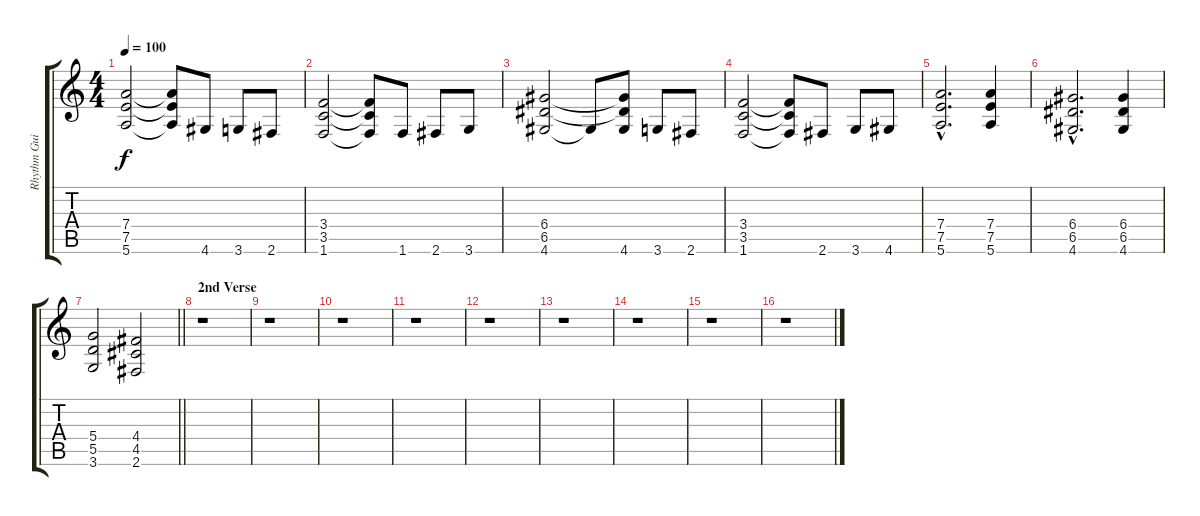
\track ("Rhythm Guitar (left)" "Rhythm Gui") {instrument overdrivenguitar}
\staff {score tabs}
\tuning (E4 B3 G3 D3 A2 E2) {hide}
\ts (4 4)
\tempo 100
\clef g2
\ks c
(7.4 7.5 5.6).2{dy f} (7.4{t} 7.5{t} 5.6{t}).8 4.6.8 3.6.8 2.6.8 |
(3.4 3.5 1.6).2 (3.4{t} 3.5{t} 1.6{t}).8 1.6.8 2.6.8 3.6.8 |
(6.4 6.5 4.6).2 4.6{t}.8 (6.4{t} 6.5{t} 4.6).8 3.6.8 2.6.8 |
(3.4 3.5 1.6).2 (3.4{t} 3.5{t} 1.6{t}).8 2.6.8 3.6.8 4.6.8 |
(7.4{hac} 7.5{hac} 5.6{hac}).2{d} (7.4 7.5 5.6).4 |
(6.4{hac} 6.5{hac} 4.6{hac}).2{d} (6.4 6.5 4.6).4 |
\barLineRight lightlight
(5.4 5.5 3.6).2 (4.4 4.5 2.6).2 |
\section ("" "2nd Verse")
r.1 |
r.1 |
r.1 |
r.1 |
r.1 |
r.1 |
r.1 |
r.1 |
r.1
